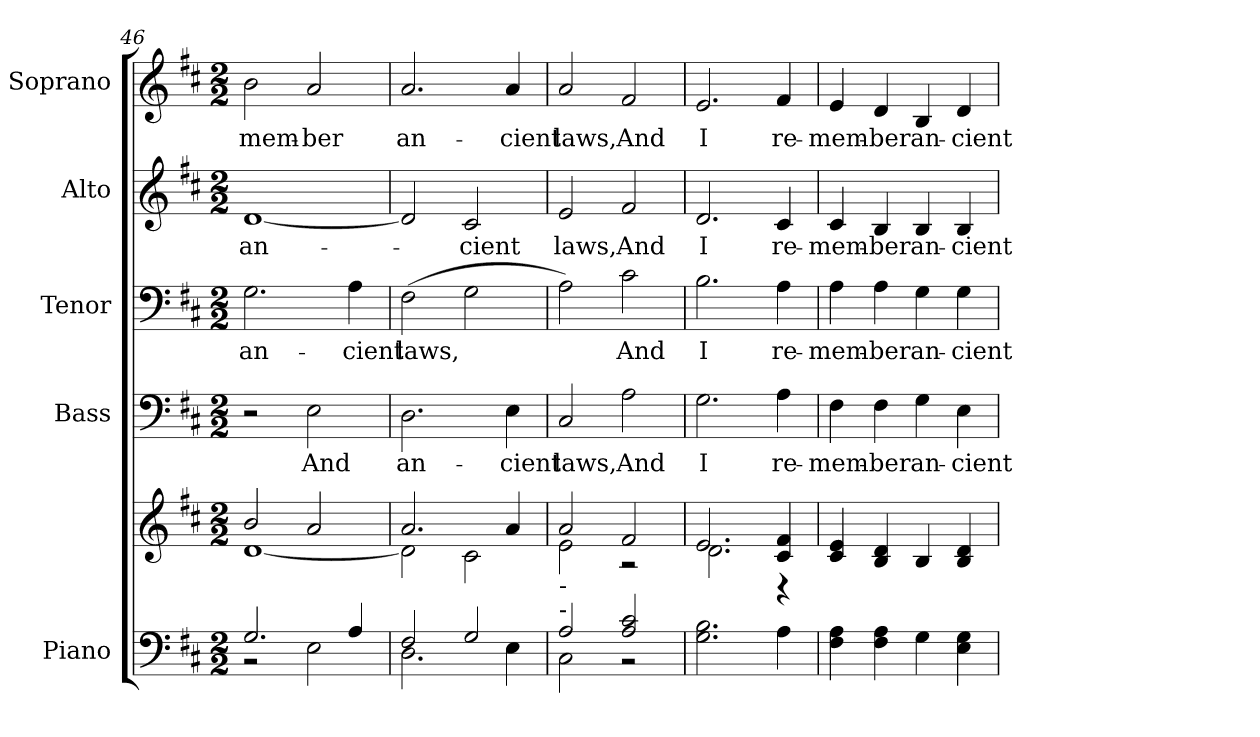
**kern	**kern	**kern	**text	**kern	**text	**kern	**text	**kern	**text
*part5	*part5	*part4	*part4	*part3	*part3	*part2	*part2	*part1	*part1
*staff6	*staff5	*staff4	*staff4	*staff3	*staff3	*staff2	*staff2	*staff1	*staff1
*I"Piano	*	*I"Bass	*	*I"Tenor	*	*I"Alto	*	*I"Soprano	*
*I'Pno.	*	*I'B.	*	*I'T.	*	*I'A.	*	*I'S.	*
!!LO:PB:g=z
*clefF4	*clefG2	*clefF4	*	*clefF4	*	*clefG2	*	*clefG2	*
*k[f#c#]	*k[f#c#]	*k[f#c#]	*	*k[f#c#]	*	*k[f#c#]	*	*k[f#c#]	*
*D:	*D:	*D:	*	*D:	*	*D:	*	*D:	*
*M2/2	*M2/2	*M2/2	*	*M2/2	*	*M2/2	*	*M2/2	*
=46	=46	=46	=46	=46	=46	=46	=46	=46	=46
*^	*^	*	*	*	*	*	*	*	*
!	!	!	!	!	!	!	!LO:LY:b:color=#000000	!	!	!	!
!	!	!	!	!	!	!	!	!	!LO:LY:b:color=#000000	!	!
!	!	!	!	!	!	!	!	!	!	!	!LO:LY:b:color=#000000
2.Gi/	2r	2bi/	[<1di	2r	.	2.Gi\	an-	[<1di	an-	2bi\	-mem-
!	!	!	!	!	!LO:LY:b:color=#000000	!	!	!	!	!	!
!	!	!	!	!	!	!	!	!	!	!	!LO:LY:b:color=#000000
.	2Ei\	2ai/	.	2Ei\	And	.	.	.	.	2ai/	-ber
!	!	!	!	!	!	!	!LO:LY:b:color=#000000	!	!	!	!
4Ai/	.	.	.	.	.	4Ai\	-cient	.	.	.	.
=47	=47	=47	=47	=47	=47	=47	=47	=47	=47	=47	=47
!	!	!	!	!	!LO:LY:b:color=#000000	!	!	!	!	!	!
!	!	!	!	!	!	!	!LO:LY:b:color=#000000	!	!	!	!
!	!	!	!	!	!	!	!	!	!	!	!LO:LY:b:color=#000000
2F#i/	2.Di\	2.ai/	2di\]	2.Di\	an-	(2F#i\	laws,	2di/]	.	2.ai/	an-
!	!	!	!	!	!	!	!	!	!LO:LY:b:color=#000000	!	!
2Gi/	.	.	2c#i\	.	.	2Gi\	.	2c#i/	-cient	.	.
!	!	!	!	!	!LO:LY:b:color=#000000	!	!	!	!	!	!
!	!	!	!	!	!	!	!	!	!	!	!LO:LY:b:color=#000000
.	4Ei\	4ai/	.	4Ei\	-cient	.	.	.	.	4ai/	-cient
=48	=48	=48	=48	=48	=48	=48	=48	=48	=48	=48	=48
!	!	!	!	!	!LO:LY:b:color=#000000	!	!	!	!	!	!
!	!	!	!	!	!	!	!	!	!LO:LY:b:color=#000000	!	!
!	!	!LO:TX:b:t=-	!	!	!	!	!	!	!	!	!
!LO:TX:a:t=-	!	!	!	!	!	!	!	!	!	!	!
!	!	!	!	!	!	!	!	!	!	!	!LO:LY:b:color=#000000
2Ai/	2C#i\	2ai/	2ei\	2C#i/	laws,	2Ai\)	.	2ei/	laws,	2ai/	laws,
!	!	!	!	!	!LO:LY:b:color=#000000	!	!	!	!	!	!
!	!	!	!	!	!	!	!LO:LY:b:color=#000000	!	!	!	!
!	!	!	!	!	!	!	!	!	!LO:LY:b:color=#000000	!	!
!	!	!	!	!	!	!	!	!	!	!	!LO:LY:b:color=#000000
2Ai/ 2c#i	2r	2f#i/	2r	2Ai\	And	2c#i\	And	2f#i/	And	2f#i/	And
*v	*v	*	*	*	*	*	*	*	*	*	*
=49	=49	=49	=49	=49	=49	=49	=49	=49	=49	=49
*^	*	*	*	*	*	*	*	*	*	*
!	!	!	!	!	!LO:LY:b:color=#000000	!	!	!	!	!	!
*v	*v	*	*	*	*	*	*	*	*	*	*
*^	*	*	*	*	*	*	*	*	*	*
!	!	!	!	!	!	!	!LO:LY:b:color=#000000	!	!	!	!
*v	*v	*	*	*	*	*	*	*	*	*	*
*^	*	*	*	*	*	*	*	*	*	*
!	!	!	!	!	!	!	!	!	!LO:LY:b:color=#000000	!	!
*v	*v	*	*	*	*	*	*	*	*	*	*
*^	*	*	*	*	*	*	*	*	*	*
!	!	!	!	!	!	!	!	!	!	!	!LO:LY:b:color=#000000
*v	*v	*	*	*	*	*	*	*	*	*	*
2.Gi\ 2.Bi	2.ei/	2.di\	2.Gi\	I	2.Bi\	I	2.di/	I	2.ei/	I
!	!	!	!	!LO:LY:b:color=#000000	!	!	!	!	!	!
!	!	!	!	!	!	!LO:LY:b:color=#000000	!	!	!	!
!	!	!	!	!	!	!	!	!LO:LY:b:color=#000000	!	!
!	!	!	!	!	!	!	!	!	!	!LO:LY:b:color=#000000
4Ai\	4c#i/ 4f#i	4r	4Ai\	re-	4Ai\	re-	4c#i/	re-	4f#i/	re-
*	*v	*v	*	*	*	*	*	*	*	*
=50	=50	=50	=50	=50	=50	=50	=50	=50	=50
*	*^	*	*	*	*	*	*	*	*
!	!	!	!	!LO:LY:b:color=#000000	!	!	!	!	!	!
*	*v	*v	*	*	*	*	*	*	*	*
*	*^	*	*	*	*	*	*	*	*
!	!	!	!	!	!	!LO:LY:b:color=#000000	!	!	!	!
*	*v	*v	*	*	*	*	*	*	*	*
*	*^	*	*	*	*	*	*	*	*
!	!	!	!	!	!	!	!	!LO:LY:b:color=#000000	!	!
*	*v	*v	*	*	*	*	*	*	*	*
*	*^	*	*	*	*	*	*	*	*
!	!	!	!	!	!	!	!	!	!	!LO:LY:b:color=#000000
*	*v	*v	*	*	*	*	*	*	*	*
4F#i\ 4Ai	4c#i/ 4ei	4F#i\	-mem-	4Ai\	-mem-	4c#i/	-mem-	4ei/	-mem-
!	!	!	!LO:LY:b:color=#000000	!	!	!	!	!	!
!	!	!	!	!	!LO:LY:b:color=#000000	!	!	!	!
!	!	!	!	!	!	!	!LO:LY:b:color=#000000	!	!
!	!	!	!	!	!	!	!	!	!LO:LY:b:color=#000000
4F#i\ 4Ai	4Bi/ 4di	4F#i\	-ber	4Ai\	-ber	4Bi/	-ber	4di/	-ber
!	!	!	!LO:LY:b:color=#000000	!	!	!	!	!	!
!	!	!	!	!	!LO:LY:b:color=#000000	!	!	!	!
!	!	!	!	!	!	!	!LO:LY:b:color=#000000	!	!
!	!	!	!	!	!	!	!	!	!LO:LY:b:color=#000000
4Gi\	4Bi/	4Gi\	an-	4Gi\	an-	4Bi/	an-	4Bi/	an-
!	!	!	!LO:LY:b:color=#000000	!	!	!	!	!	!
!	!	!	!	!	!LO:LY:b:color=#000000	!	!	!	!
!	!	!	!	!	!	!	!LO:LY:b:color=#000000	!	!
!	!	!	!	!	!	!	!	!	!LO:LY:b:color=#000000
4Ei\ 4Gi	4Bi/ 4di	4Ei\	-cient	4Gi\	-cient	4Bi/	-cient	4di/	-cient
=	=	=	=	=	=	=	=	=	=
*-	*-	*-	*-	*-	*-	*-	*-	*-	*-
